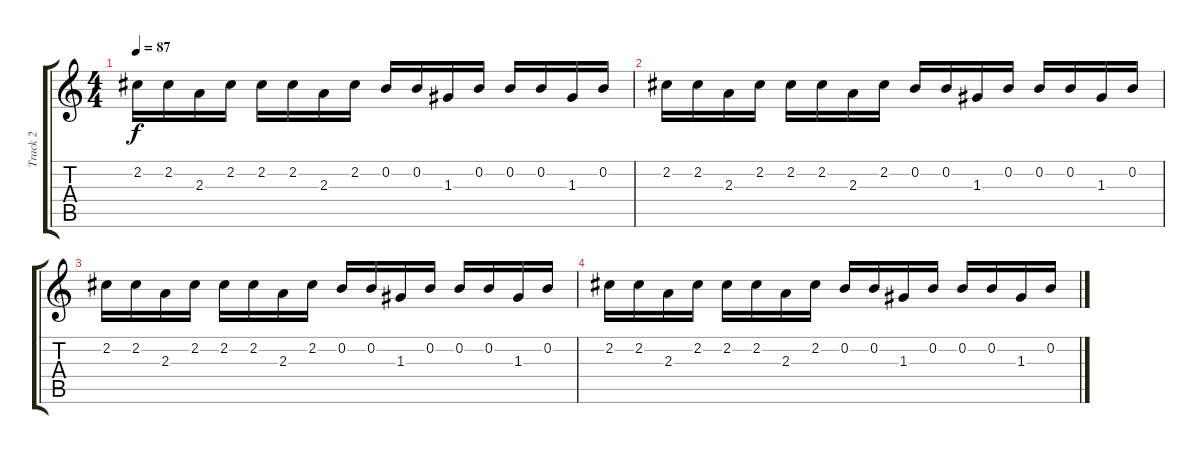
\track ("Track 2" "Track 2") {instrument acousticguitarnylon}
\staff {score tabs}
\tuning (E4 B3 G3 D3 A2 E2) {hide}
\ts (4 4)
\tempo 87
\clef g2
\ks c
2.2.16{dy f} 2.2.16 2.3.16 2.2.16 2.2.16 2.2.16 2.3.16 2.2.16 0.2.16 0.2.16 1.3.16 0.2.16 0.2.16 0.2.16 1.3.16 0.2.16 |
2.2.16 2.2.16 2.3.16 2.2.16 2.2.16 2.2.16 2.3.16 2.2.16 0.2.16 0.2.16 1.3.16 0.2.16 0.2.16 0.2.16 1.3.16 0.2.16 |
2.2.16 2.2.16 2.3.16 2.2.16 2.2.16 2.2.16 2.3.16 2.2.16 0.2.16 0.2.16 1.3.16 0.2.16 0.2.16 0.2.16 1.3.16 0.2.16 |
2.2.16 2.2.16 2.3.16 2.2.16 2.2.16 2.2.16 2.3.16 2.2.16 0.2.16 0.2.16 1.3.16 0.2.16 0.2.16 0.2.16 1.3.16 0.2.16
